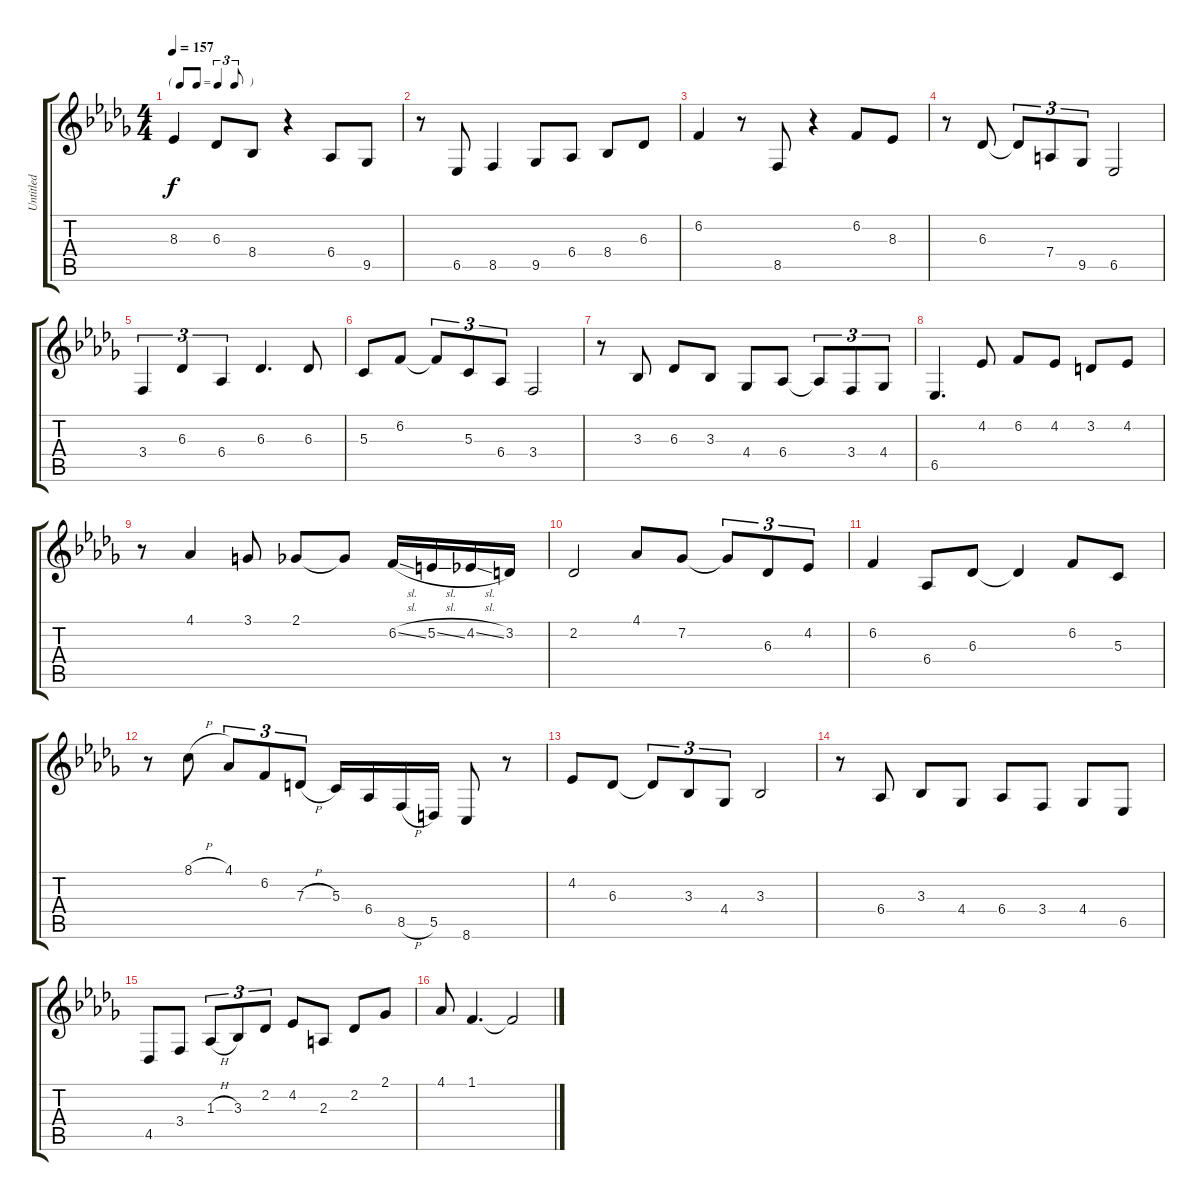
\track ("Untitled" "Untitled") {instrument acousticgrandpiano}
\staff {score tabs}
\tuning (E4 B3 G3 D3 A2 E2) {hide}
\ts (4 4)
\tf triplet8th
\tempo 157
\clef g2
\ks db
8.3.4{dy f} 6.3.8 8.4.8 r.4 6.4.8 9.5.8 |
r.8 6.5.8 8.5.4 9.5.8 6.4.8 8.4.8 6.3.8 |
6.2.4 r.8 8.5.8 r.4 6.2.8 8.3.8 |
r.8 6.3.8 6.3{t}.8{tu (3 2)} 7.4.8{tu (3 2)} 9.5.8{tu (3 2)} 6.5.2 |
3.4.4{tu (3 2)} 6.3.4{tu (3 2)} 6.4.4{tu (3 2)} 6.3.4{d} 6.3.8 |
5.3.8 6.2.8 6.2{t}.8{tu (3 2)} 5.3.8{tu (3 2)} 6.4.8{tu (3 2)} 3.4.2 |
r.8 3.3.8 6.3.8 3.3.8 4.4.8 6.4.8 6.4{t}.8{tu (3 2)} 3.4.8{tu (3 2)} 4.4.8{tu (3 2)} |
6.5.4{d} 4.2.8 6.2.8 4.2.8 3.2.8 4.2.8 |
r.8 4.1.4 3.1.8 2.1.8 2.1{t}.8 6.2{sl}.16 5.2{sl}.16 4.2{sl}.16 3.2.16 |
2.2.2 4.1.8 7.2.8 7.2{t}.8{tu (3 2)} 6.3.8{tu (3 2)} 4.2.8{tu (3 2)} |
6.2.4 6.4.8 6.3.8 6.3{t}.4 6.2.8 5.3.8 |
r.8 8.1{h}.8 4.1.8{tu (3 2)} 6.2.8{tu (3 2)} 7.3{h}.8{tu (3 2)} 5.3.16 6.4.16 8.5{h}.16 5.5.16 8.6.8 r.8 |
4.2.8 6.3.8 6.3{t}.8{tu (3 2)} 3.3.8{tu (3 2)} 4.4.8{tu (3 2)} 3.3.2 |
r.8 6.4.8 3.3.8 4.4.8 6.4.8 3.4.8 4.4.8 6.5.8 |
4.5.8 3.4.8 1.3{h}.8{tu (3 2)} 3.3.8{tu (3 2)} 2.2.8{tu (3 2)} 4.2.8 2.3.8 2.2.8 2.1.8 |
4.1.8 1.1.4{d} 1.1{t}.2
